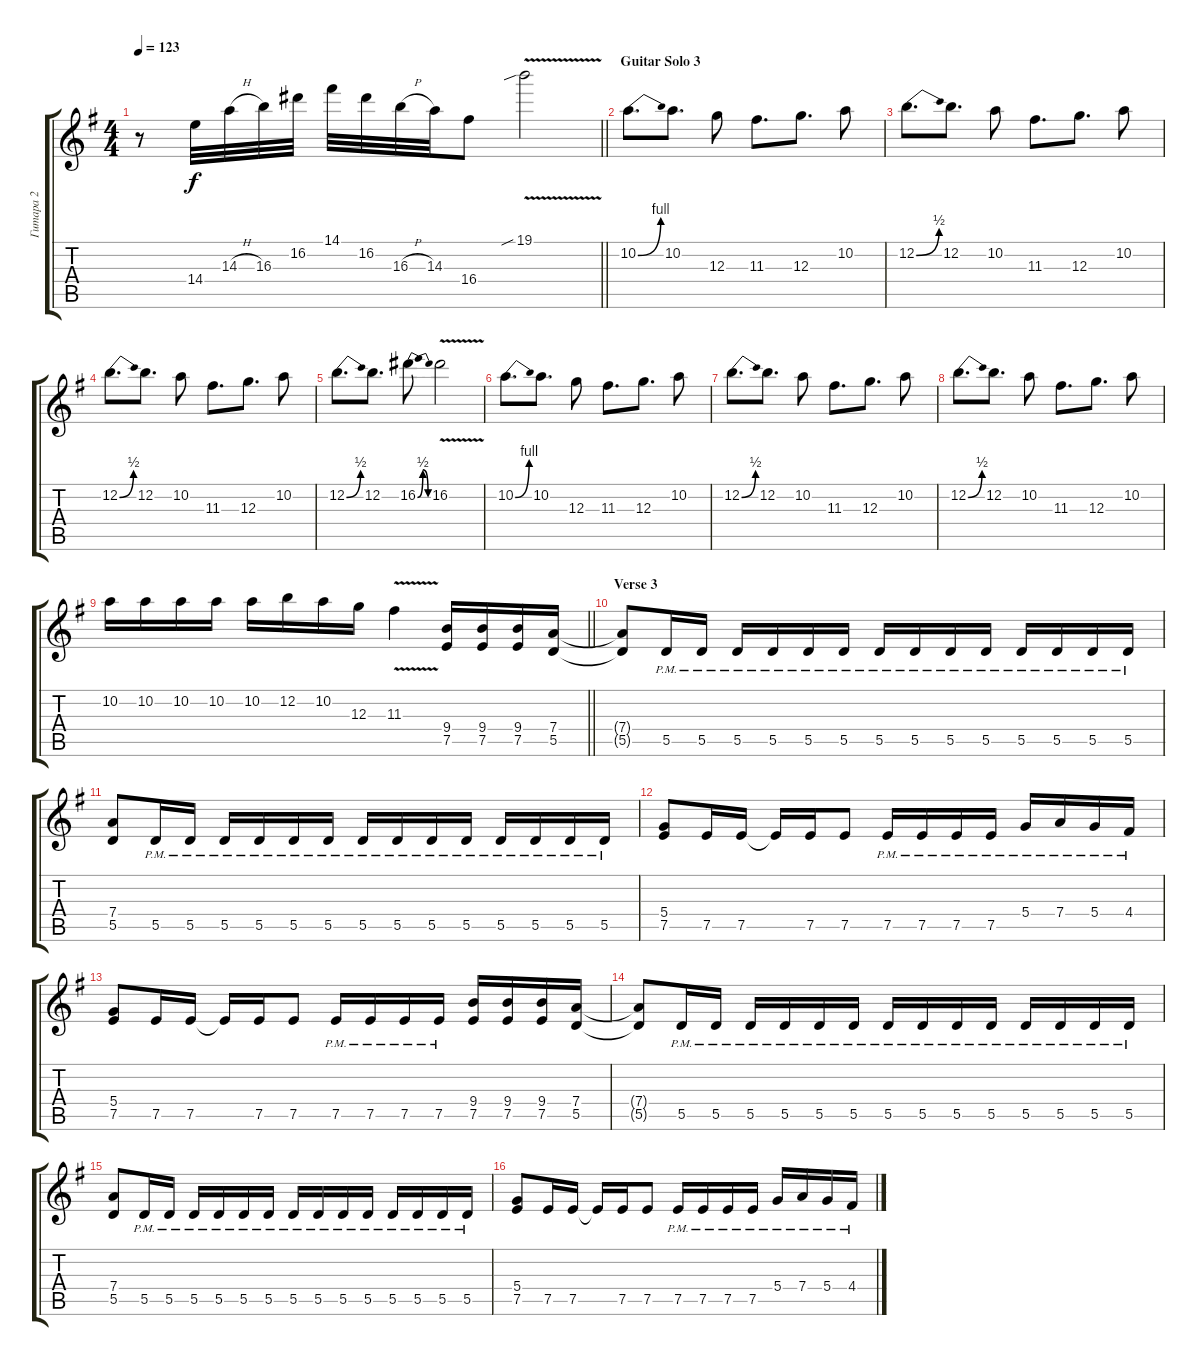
\track ("Гитара 2" "Гитара 2") {instrument distortionguitar}
\staff {score tabs}
\tuning (E4 B3 G3 D3 A2 E2) {hide}
\ts (4 4)
\tempo 123
\clef g2
\barLineRight lightlight
\ks eminor
r.8{dy f} 14.4.32 14.3{h}.32 16.3.32 16.2.32 14.1.32 16.2.32 16.3{h}.32 14.3.32 16.4.8 19.1{v sib}.2 |
\section ("" "Guitar Solo 3")
10.2{be (bend 0 0 60 4)}.8{d} 10.2.8{d} 12.3.8 11.3.8{d} 12.3.8{d} 10.2.8 |
12.2{be (bend 0 0 60 2)}.8{d} 12.2.8{d} 10.2.8 11.3.8{d} 12.3.8{d} 10.2.8 |
12.2{be (bend 0 0 60 2)}.8{d} 12.2.8{d} 10.2.8 11.3.8{d} 12.3.8{d} 10.2.8 |
12.2{be (bend 0 0 60 2)}.8{d} 12.2.8{d} 16.2{be (bendrelease 0 0 15 2 48 2 60 0)}.8 16.2{v}.2 |
10.2{be (bend 0 0 60 4)}.8{d} 10.2.8{d} 12.3.8 11.3.8{d} 12.3.8{d} 10.2.8 |
12.2{be (bend 0 0 60 2)}.8{d} 12.2.8{d} 10.2.8 11.3.8{d} 12.3.8{d} 10.2.8 |
12.2{be (bend 0 0 60 2)}.8{d} 12.2.8{d} 10.2.8 11.3.8{d} 12.3.8{d} 10.2.8 |
\barLineRight lightlight
10.2.16 10.2.16 10.2.16 10.2.16 10.2.16 12.2.16 10.2.16 12.3.16 11.3{v}.4 (9.4 7.5).16 (9.4 7.5).16 (9.4 7.5).16 (7.4 5.5).16 |
\section ("" "Verse 3")
(7.4{t} 5.5{t}).8 5.5{pm}.16 5.5{pm}.16 5.5{pm}.16 5.5{pm}.16 5.5{pm}.16 5.5{pm}.16 5.5{pm}.16 5.5{pm}.16 5.5{pm}.16 5.5{pm}.16 5.5{pm}.16 5.5{pm}.16 5.5{pm}.16 5.5{pm}.16 |
(7.4 5.5).8 5.5{pm}.16 5.5{pm}.16 5.5{pm}.16 5.5{pm}.16 5.5{pm}.16 5.5{pm}.16 5.5{pm}.16 5.5{pm}.16 5.5{pm}.16 5.5{pm}.16 5.5{pm}.16 5.5{pm}.16 5.5{pm}.16 5.5{pm}.16 |
(5.4 7.5).8 7.5.16 7.5.16 7.5{t}.16 7.5.16 7.5.8 7.5{pm}.16 7.5{pm}.16 7.5{pm}.16 7.5{pm}.16 5.4{pm}.16 7.4{pm}.16 5.4{pm}.16 4.4{pm}.16 |
(5.4 7.5).8 7.5.16 7.5.16 7.5{t}.16 7.5.16 7.5.8 7.5{pm}.16 7.5{pm}.16 7.5{pm}.16 7.5{pm}.16 (9.4 7.5).16 (9.4 7.5).16 (9.4 7.5).16 (7.4 5.5).16 |
(7.4{t} 5.5{t}).8 5.5{pm}.16 5.5{pm}.16 5.5{pm}.16 5.5{pm}.16 5.5{pm}.16 5.5{pm}.16 5.5{pm}.16 5.5{pm}.16 5.5{pm}.16 5.5{pm}.16 5.5{pm}.16 5.5{pm}.16 5.5{pm}.16 5.5{pm}.16 |
(7.4 5.5).8 5.5{pm}.16 5.5{pm}.16 5.5{pm}.16 5.5{pm}.16 5.5{pm}.16 5.5{pm}.16 5.5{pm}.16 5.5{pm}.16 5.5{pm}.16 5.5{pm}.16 5.5{pm}.16 5.5{pm}.16 5.5{pm}.16 5.5{pm}.16 |
(5.4 7.5).8 7.5.16 7.5.16 7.5{t}.16 7.5.16 7.5.8 7.5{pm}.16 7.5{pm}.16 7.5{pm}.16 7.5{pm}.16 5.4{pm}.16 7.4{pm}.16 5.4{pm}.16 4.4{pm}.16
